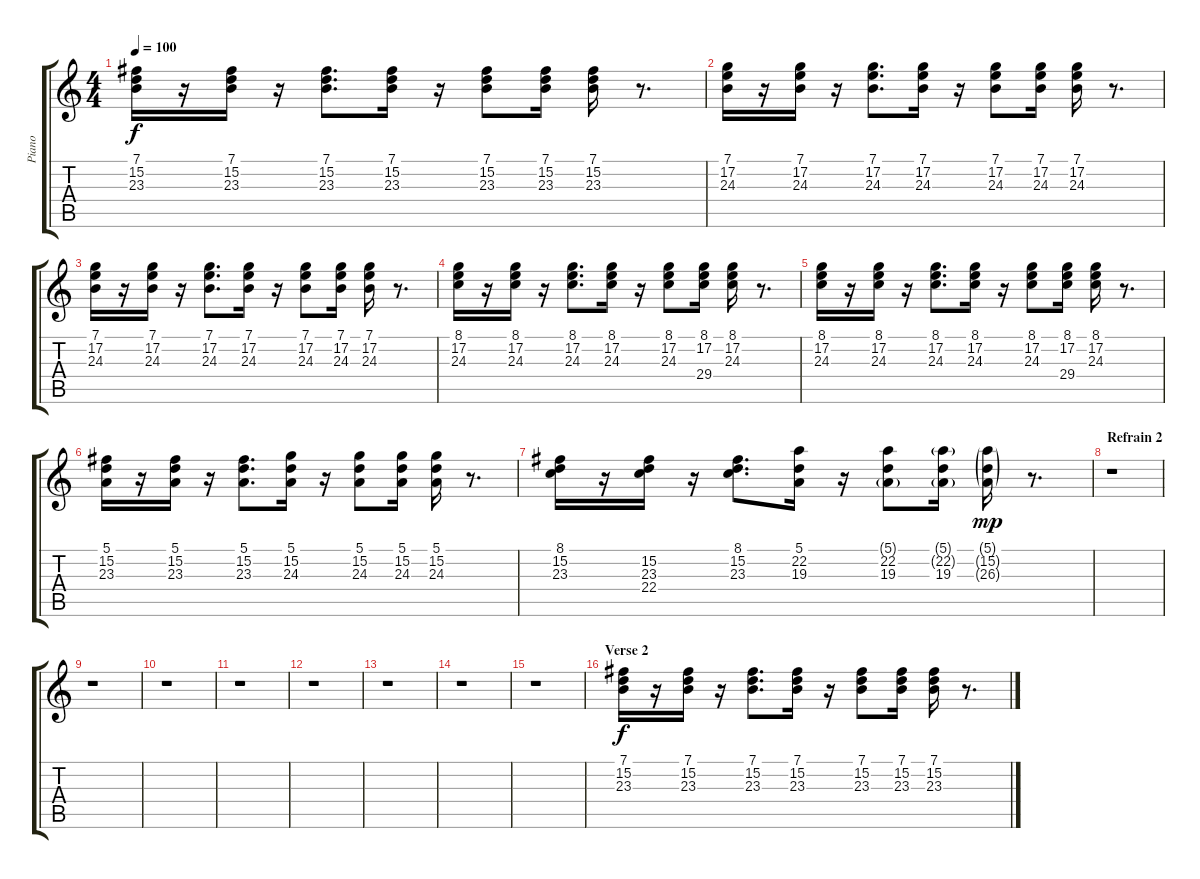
\track ("Piano" "Piano") {instrument acousticgrandpiano}
\staff {score tabs}
\tuning (E4 B3 G3 D3 A2 E2) {hide}
\ts (4 4)
\tempo 100
\clef g2
\ks c
(7.1 15.2 23.3).16{dy f} r.16 (7.1 15.2 23.3).16 r.16 (7.1 15.2 23.3).8{d} (7.1 15.2 23.3).16 r.16 (7.1 15.2 23.3).8 (7.1 15.2 23.3).16 (7.1 15.2 23.3).16 r.8{d} |
(7.1 17.2 24.3).16 r.16 (7.1 17.2 24.3).16 r.16 (7.1 17.2 24.3).8{d} (7.1 17.2 24.3).16 r.16 (7.1 17.2 24.3).8 (7.1 17.2 24.3).16 (7.1 17.2 24.3).16 r.8{d} |
(7.1 17.2 24.3).16 r.16 (7.1 17.2 24.3).16 r.16 (7.1 17.2 24.3).8{d} (7.1 17.2 24.3).16 r.16 (7.1 17.2 24.3).8 (7.1 17.2 24.3).16 (7.1 17.2 24.3).16 r.8{d} |
(8.1 17.2 24.3).16 r.16 (8.1 17.2 24.3).16 r.16 (8.1 17.2 24.3).8{d} (8.1 17.2 24.3).16 r.16 (8.1 17.2 24.3).8 (8.1 17.2 29.4).16 (8.1 17.2 24.3).16 r.8{d} |
(8.1 17.2 24.3).16 r.16 (8.1 17.2 24.3).16 r.16 (8.1 17.2 24.3).8{d} (8.1 17.2 24.3).16 r.16 (8.1 17.2 24.3).8 (8.1 17.2 29.4).16 (8.1 17.2 24.3).16 r.8{d} |
(5.1 15.2 23.3).16 r.16 (5.1 15.2 23.3).16 r.16 (5.1 15.2 23.3).8{d} (5.1 15.2 24.3).16 r.16 (5.1 15.2 24.3).8 (5.1 15.2 24.3).16 (5.1 15.2 24.3).16 r.8{d} |
(8.1 15.2 23.3).16 r.16 (15.2 23.3 22.4).16 r.16 (8.1 15.2 23.3).8{d} (5.1 22.2 19.3).16 r.16 (5.1{g} 22.2 19.3).8 (5.1{g} 22.2{g} 19.3).16 (5.1{g} 15.2{g} 26.3{g}).16{dy mp} r.8{d} |
\section ("" "Refrain 2")
r.1 |
r.1 |
r.1 |
r.1 |
r.1 |
r.1 |
r.1 |
r.1 |
\section ("" "Verse 2")
(7.1 15.2 23.3).16{dy f} r.16 (7.1 15.2 23.3).16 r.16 (7.1 15.2 23.3).8{d} (7.1 15.2 23.3).16 r.16 (7.1 15.2 23.3).8 (7.1 15.2 23.3).16 (7.1 15.2 23.3).16 r.8{d}
